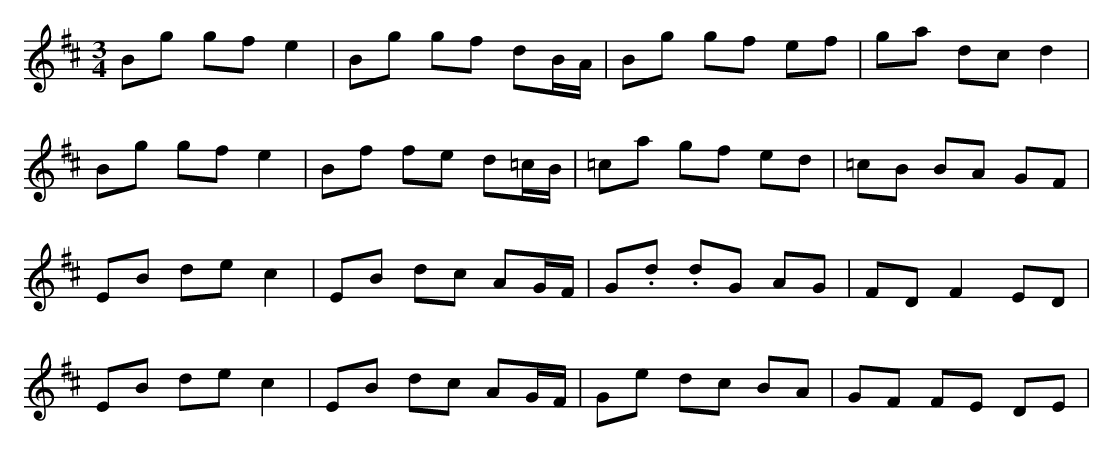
X:1
M:3/4
K:Edor
Bg gf e2|Bg gf dB/A/|Bg gf ef|ga dc d2|
Bg gf e2|Bf fe d=c/B/|=ca gf ed|=cB BA GF|
EB de c2|EB dc AG/F/|G.d. dG AG|FD F2 ED|
EB de c2|EB dc AG/F/|Ge dc BA|GF FE DE|
